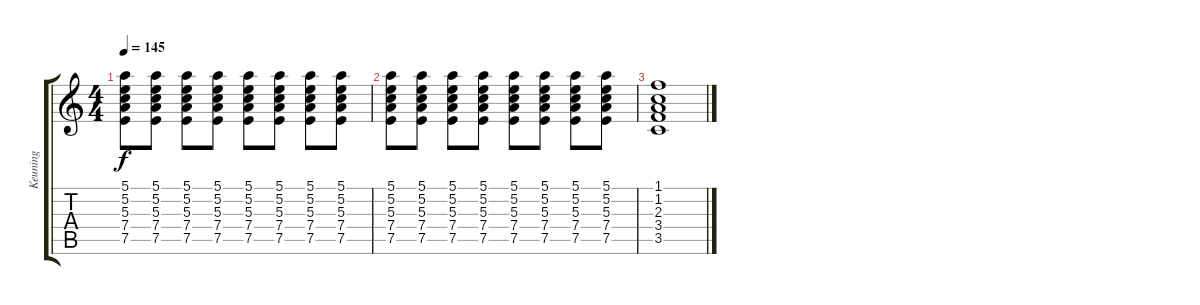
\track ("Keuning" "Keuning") {instrument overdrivenguitar}
\staff {score tabs}
\tuning (E4 B3 G3 D3 A2 E2) {hide}
\ts (4 4)
\tempo 145
\clef g2
\ks c
(5.1 5.2 5.3 7.4 7.5).8{dy f} (5.1 5.2 5.3 7.4 7.5).8 (5.1 5.2 5.3 7.4 7.5).8 (5.1 5.2 5.3 7.4 7.5).8 (5.1 5.2 5.3 7.4 7.5).8 (5.1 5.2 5.3 7.4 7.5).8 (5.1 5.2 5.3 7.4 7.5).8 (5.1 5.2 5.3 7.4 7.5).8 |
(5.1 5.2 5.3 7.4 7.5).8 (5.1 5.2 5.3 7.4 7.5).8 (5.1 5.2 5.3 7.4 7.5).8 (5.1 5.2 5.3 7.4 7.5).8 (5.1 5.2 5.3 7.4 7.5).8 (5.1 5.2 5.3 7.4 7.5).8 (5.1 5.2 5.3 7.4 7.5).8 (5.1 5.2 5.3 7.4 7.5).8 |
(1.1 1.2 2.3 3.4 3.5).1
